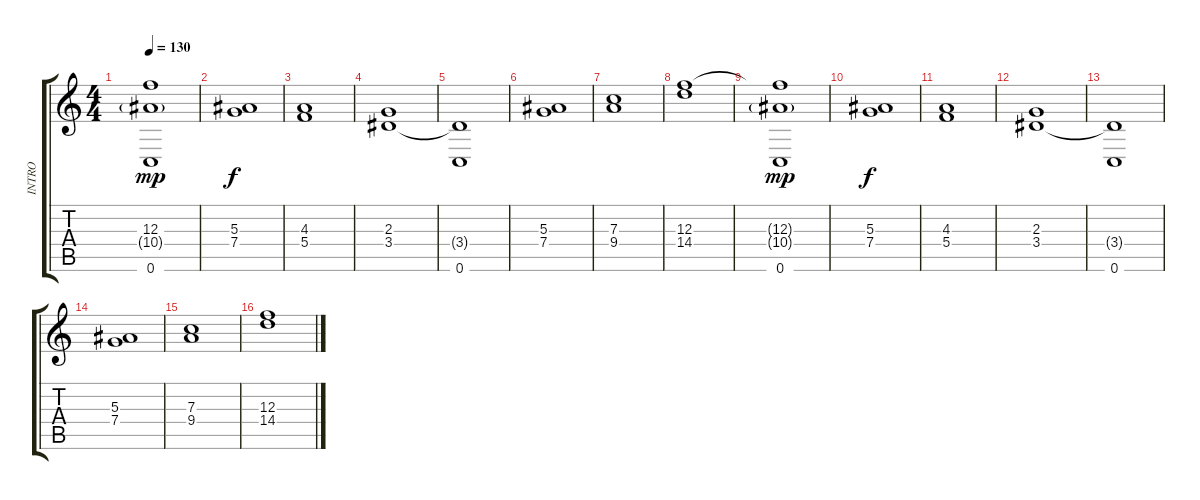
\track ("INTRO" "INTRO") {instrument acousticguitarsteel}
\staff {score tabs}
\tuning (D4 A3 F3 C3 G2 C2) {hide}
\ts (4 4)
\tempo 130
\clef g2
\ks c
(12.3{t} 10.4{g} 0.6).1{dy mp} |
(5.3 7.4).1{dy f} |
(4.3 5.4).1 |
(2.3 3.4).1 |
(3.4{t} 0.6).1 |
(5.3 7.4).1 |
(7.3 9.4).1 |
(12.3 14.4).1 |
(12.3{t} 10.4{g} 0.6).1{dy mp} |
(5.3 7.4).1{dy f} |
(4.3 5.4).1 |
(2.3 3.4).1 |
(3.4{t} 0.6).1 |
(5.3 7.4).1 |
(7.3 9.4).1 |
(12.3 14.4).1
